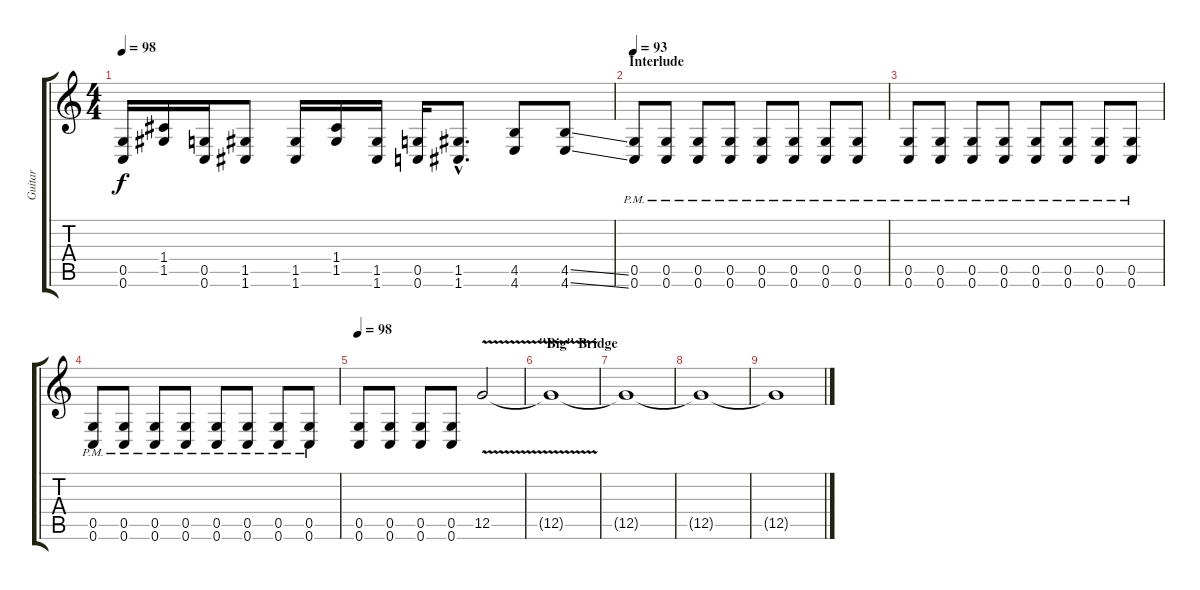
\track ("Guitar" "Guitar") {instrument overdrivenguitar}
\staff {score tabs}
\tuning (D4 A3 F3 C3 G2 C2) {hide}
\ts (4 4)
\tempo 98
\clef g2
\ks c
(0.5 0.6).16{dy f} (1.4 1.5).16 (0.5 0.6).16 (1.5 1.6).8 (1.5 1.6).16 (1.4 1.5).16 (1.5 1.6).16 (0.5 0.6).16 (1.5{hac} 1.6{hac}).8{d} (4.5 4.6).8 (4.5{ss} 4.6{ss}).8 |
\section ("" "Interlude")
\tempo 93
(0.5{pm} 0.6{pm}).8 (0.5{pm} 0.6{pm}).8 (0.5{pm} 0.6{pm}).8 (0.5{pm} 0.6{pm}).8 (0.5{pm} 0.6{pm}).8 (0.5{pm} 0.6{pm}).8 (0.5{pm} 0.6{pm}).8 (0.5{pm} 0.6{pm}).8 |
(0.5{pm} 0.6{pm}).8 (0.5{pm} 0.6{pm}).8 (0.5{pm} 0.6{pm}).8 (0.5{pm} 0.6{pm}).8 (0.5{pm} 0.6{pm}).8 (0.5{pm} 0.6{pm}).8 (0.5{pm} 0.6{pm}).8 (0.5{pm} 0.6{pm}).8 |
(0.5{pm} 0.6{pm}).8 (0.5{pm} 0.6{pm}).8 (0.5{pm} 0.6{pm}).8 (0.5{pm} 0.6{pm}).8 (0.5{pm} 0.6{pm}).8 (0.5{pm} 0.6{pm}).8 (0.5{pm} 0.6{pm}).8 (0.5{pm} 0.6{pm}).8 |
\tempo 98
(0.5 0.6).8 (0.5 0.6).8 (0.5 0.6).8 (0.5 0.6).8 12.5{v}.2 |
\section ("" "\"Big\" Bridge")
12.5{t}.1{volume 0} |
12.5{t}.1 |
12.5{t}.1 |
12.5{t}.1
